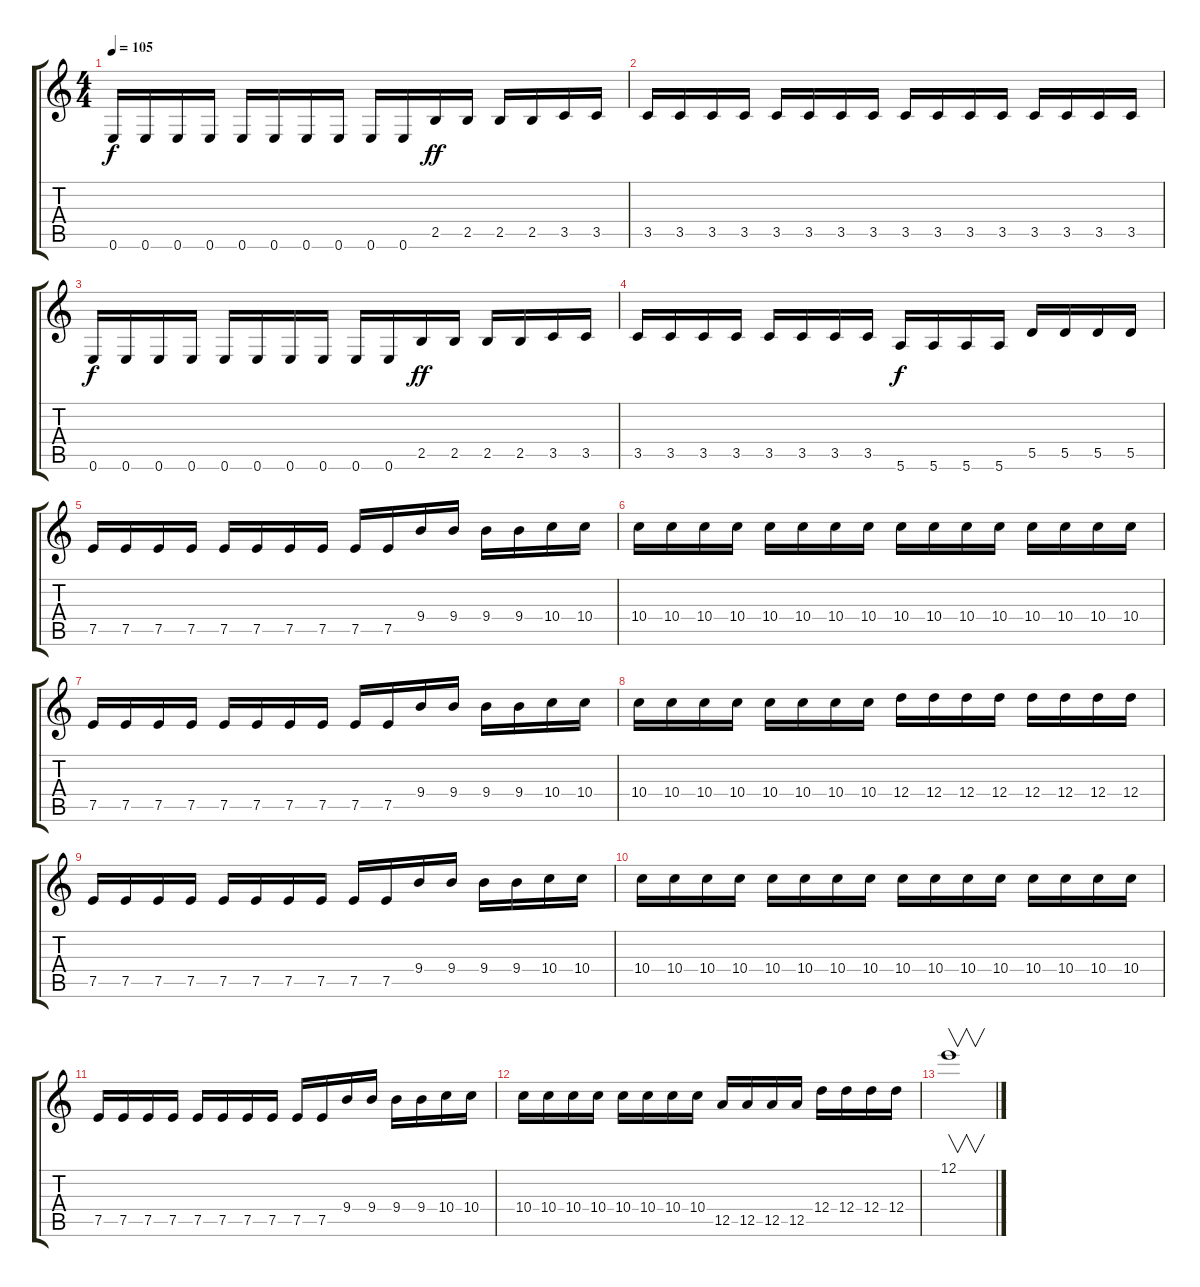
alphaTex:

\track "" {instrument overdrivenguitar}
\staff {score tabs}
\tuning (E4 B3 G3 D3 A2 E2) {hide}
\ts (4 4)
\tempo 105
\clef g2
\ks c
0.6.16{dy f} 0.6.16 0.6.16 0.6.16 0.6.16 0.6.16 0.6.16 0.6.16 0.6.16 0.6.16 2.5.16{dy ff} 2.5.16 2.5.16 2.5.16 3.5.16 3.5.16 |
3.5.16 3.5.16 3.5.16 3.5.16 3.5.16 3.5.16 3.5.16 3.5.16 3.5.16 3.5.16 3.5.16 3.5.16 3.5.16 3.5.16 3.5.16 3.5.16 |
0.6.16{dy f} 0.6.16 0.6.16 0.6.16 0.6.16 0.6.16 0.6.16 0.6.16 0.6.16 0.6.16 2.5.16{dy ff} 2.5.16 2.5.16 2.5.16 3.5.16 3.5.16 |
3.5.16 3.5.16 3.5.16 3.5.16 3.5.16 3.5.16 3.5.16 3.5.16 5.6.16{dy f} 5.6.16 5.6.16 5.6.16 5.5.16 5.5.16 5.5.16 5.5.16 |
7.5.16 7.5.16 7.5.16 7.5.16 7.5.16 7.5.16 7.5.16 7.5.16 7.5.16 7.5.16 9.4.16 9.4.16 9.4.16 9.4.16 10.4.16 10.4.16 |
10.4.16 10.4.16 10.4.16 10.4.16 10.4.16 10.4.16 10.4.16 10.4.16 10.4.16 10.4.16 10.4.16 10.4.16 10.4.16 10.4.16 10.4.16 10.4.16 |
7.5.16 7.5.16 7.5.16 7.5.16 7.5.16 7.5.16 7.5.16 7.5.16 7.5.16 7.5.16 9.4.16 9.4.16 9.4.16 9.4.16 10.4.16 10.4.16 |
10.4.16 10.4.16 10.4.16 10.4.16 10.4.16 10.4.16 10.4.16 10.4.16 12.4.16 12.4.16 12.4.16 12.4.16 12.4.16 12.4.16 12.4.16 12.4.16 |
7.5.16 7.5.16 7.5.16 7.5.16 7.5.16 7.5.16 7.5.16 7.5.16 7.5.16 7.5.16 9.4.16 9.4.16 9.4.16 9.4.16 10.4.16 10.4.16 |
10.4.16 10.4.16 10.4.16 10.4.16 10.4.16 10.4.16 10.4.16 10.4.16 10.4.16 10.4.16 10.4.16 10.4.16 10.4.16 10.4.16 10.4.16 10.4.16 |
7.5.16 7.5.16 7.5.16 7.5.16 7.5.16 7.5.16 7.5.16 7.5.16 7.5.16 7.5.16 9.4.16 9.4.16 9.4.16 9.4.16 10.4.16 10.4.16 |
10.4.16 10.4.16 10.4.16 10.4.16 10.4.16 10.4.16 10.4.16 10.4.16 12.5.16 12.5.16 12.5.16 12.5.16 12.4.16 12.4.16 12.4.16 12.4.16 |
12.1.1{v}
